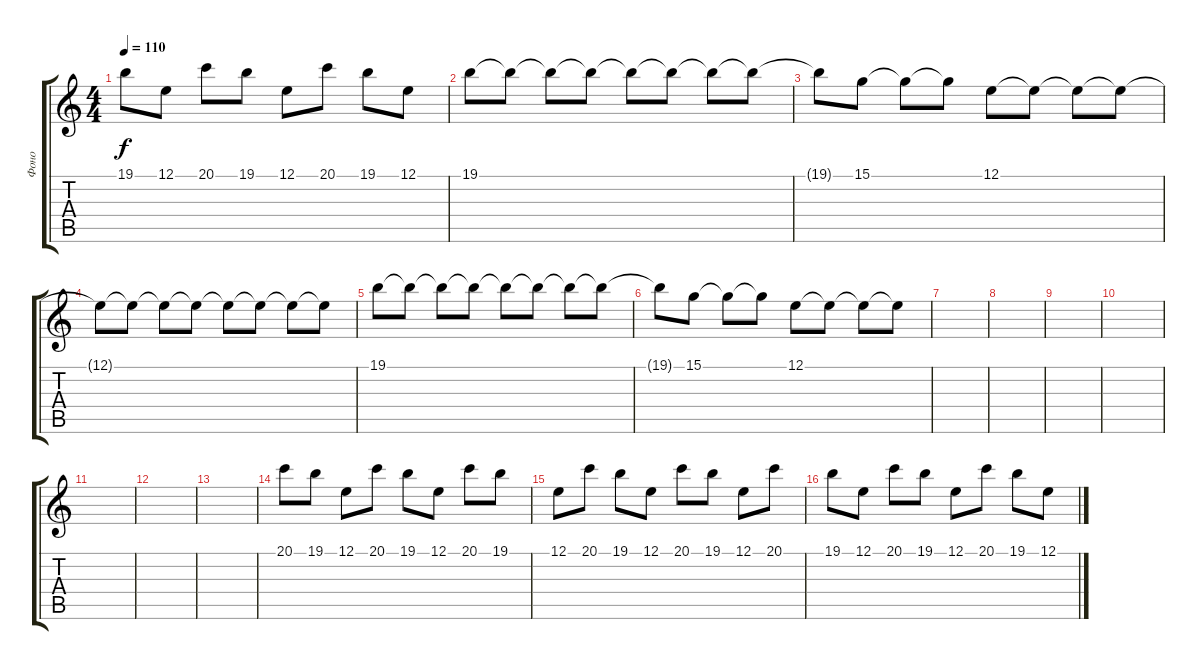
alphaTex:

\track ("Фоно" "Фоно") {instrument brightacousticpiano}
\staff {score tabs}
\tuning (E4 B3 G3 D3 A2 E2) {hide}
\ts (4 4)
\tempo 110
\clef g2
\ks c
19.1.8{dy f} 12.1.8 20.1.8 19.1.8 12.1.8 20.1.8 19.1.8 12.1.8 |
19.1.8 19.1{t}.8 19.1{t}.8 19.1{t}.8 19.1{t}.8 19.1{t}.8 19.1{t}.8 19.1{t}.8 |
19.1{t}.8 15.1.8 15.1{t}.8 15.1{t}.8 12.1.8 12.1{t}.8 12.1{t}.8 12.1{t}.8 |
12.1{t}.8 12.1{t}.8 12.1{t}.8 12.1{t}.8 12.1{t}.8 12.1{t}.8 12.1{t}.8 12.1{t}.8 |
19.1.8 19.1{t}.8 19.1{t}.8 19.1{t}.8 19.1{t}.8 19.1{t}.8 19.1{t}.8 19.1{t}.8 |
19.1{t}.8 15.1.8 15.1{t}.8 15.1{t}.8 12.1.8 12.1{t}.8 12.1{t}.8 12.1{t}.8 |
|
|
|
|
|
|
|
20.1.8 19.1.8 12.1.8 20.1.8 19.1.8 12.1.8 20.1.8 19.1.8 |
12.1.8 20.1.8 19.1.8 12.1.8 20.1.8 19.1.8 12.1.8 20.1.8 |
19.1.8 12.1.8 20.1.8 19.1.8 12.1.8 20.1.8 19.1.8 12.1.8
